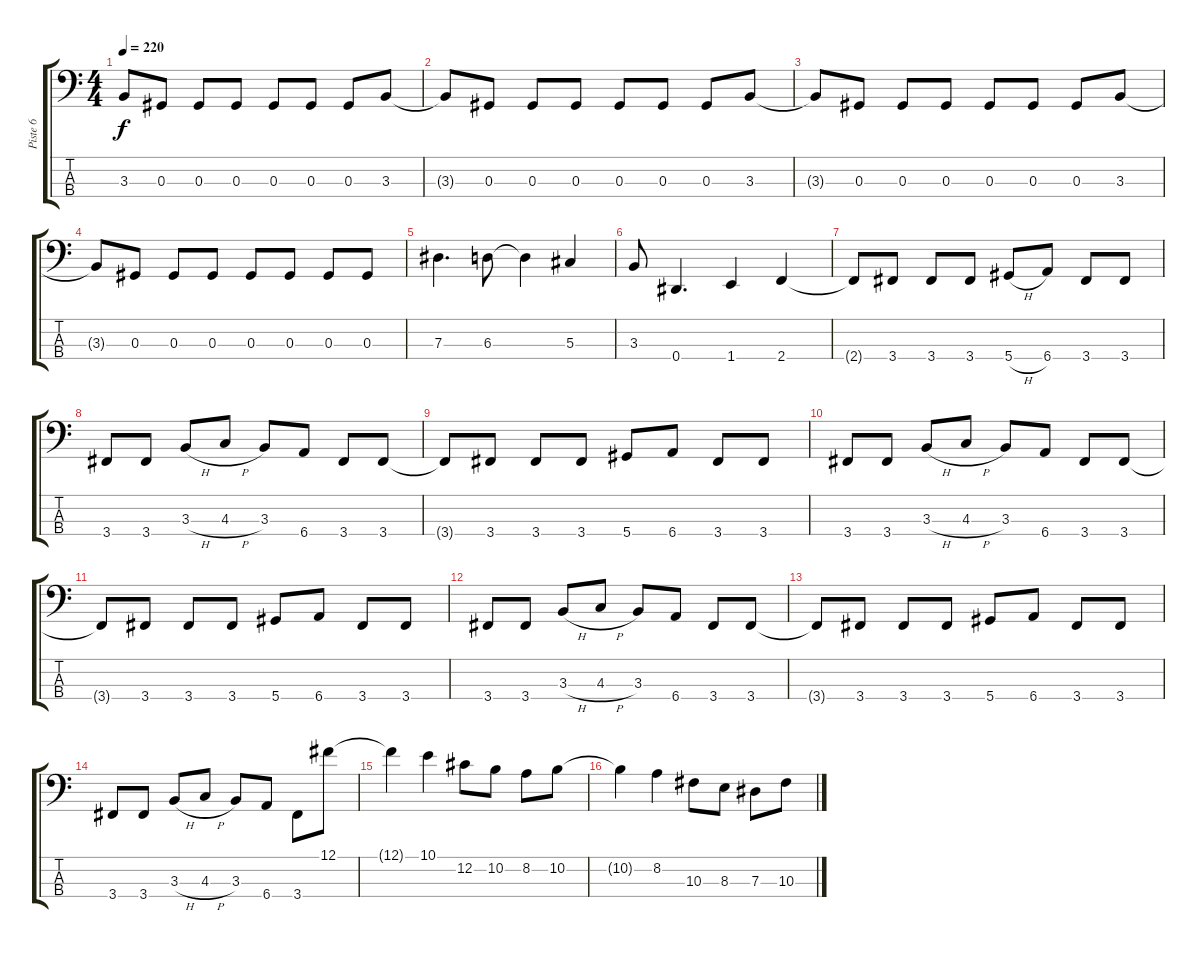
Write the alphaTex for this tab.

\track ("Piste 6" "Piste 6") {instrument electricbasspick}
\staff {score tabs}
\tuning (Gb2 Db2 Ab1 Eb1) {hide}
\ts (4 4)
\tempo 220
\clef f4
\ks c
3.3{t}.8{dy f} 0.3.8 0.3.8 0.3.8 0.3.8 0.3.8 0.3.8 3.3.8 |
3.3{t}.8 0.3.8 0.3.8 0.3.8 0.3.8 0.3.8 0.3.8 3.3.8 |
3.3{t}.8 0.3.8 0.3.8 0.3.8 0.3.8 0.3.8 0.3.8 3.3.8 |
3.3{t}.8 0.3.8 0.3.8 0.3.8 0.3.8 0.3.8 0.3.8 0.3.8 |
7.3.4{d} 6.3.8 6.3{t}.4 5.3.4 |
3.3.8 0.4.4{d} 1.4.4 2.4.4 |
2.4{t}.8 3.4.8 3.4.8 3.4.8 5.4{h}.8 6.4.8 3.4.8 3.4.8 |
3.4.8 3.4.8 3.3{h}.8 4.3{h}.8 3.3.8 6.4.8 3.4.8 3.4.8 |
3.4{t}.8 3.4.8 3.4.8 3.4.8 5.4.8 6.4.8 3.4.8 3.4.8 |
3.4.8 3.4.8 3.3{h}.8 4.3{h}.8 3.3.8 6.4.8 3.4.8 3.4.8 |
3.4{t}.8 3.4.8 3.4.8 3.4.8 5.4.8 6.4.8 3.4.8 3.4.8 |
3.4.8 3.4.8 3.3{h}.8 4.3{h}.8 3.3.8 6.4.8 3.4.8 3.4.8 |
3.4{t}.8 3.4.8 3.4.8 3.4.8 5.4.8 6.4.8 3.4.8 3.4.8 |
3.4.8 3.4.8 3.3{h}.8 4.3{h}.8 3.3.8 6.4.8 3.4.8 12.1.8 |
12.1{t}.4 10.1.4 12.2.8 10.2.8 8.2.8 10.2.8 |
10.2{t}.4 8.2.4 10.3.8 8.3.8 7.3.8 10.3.8
